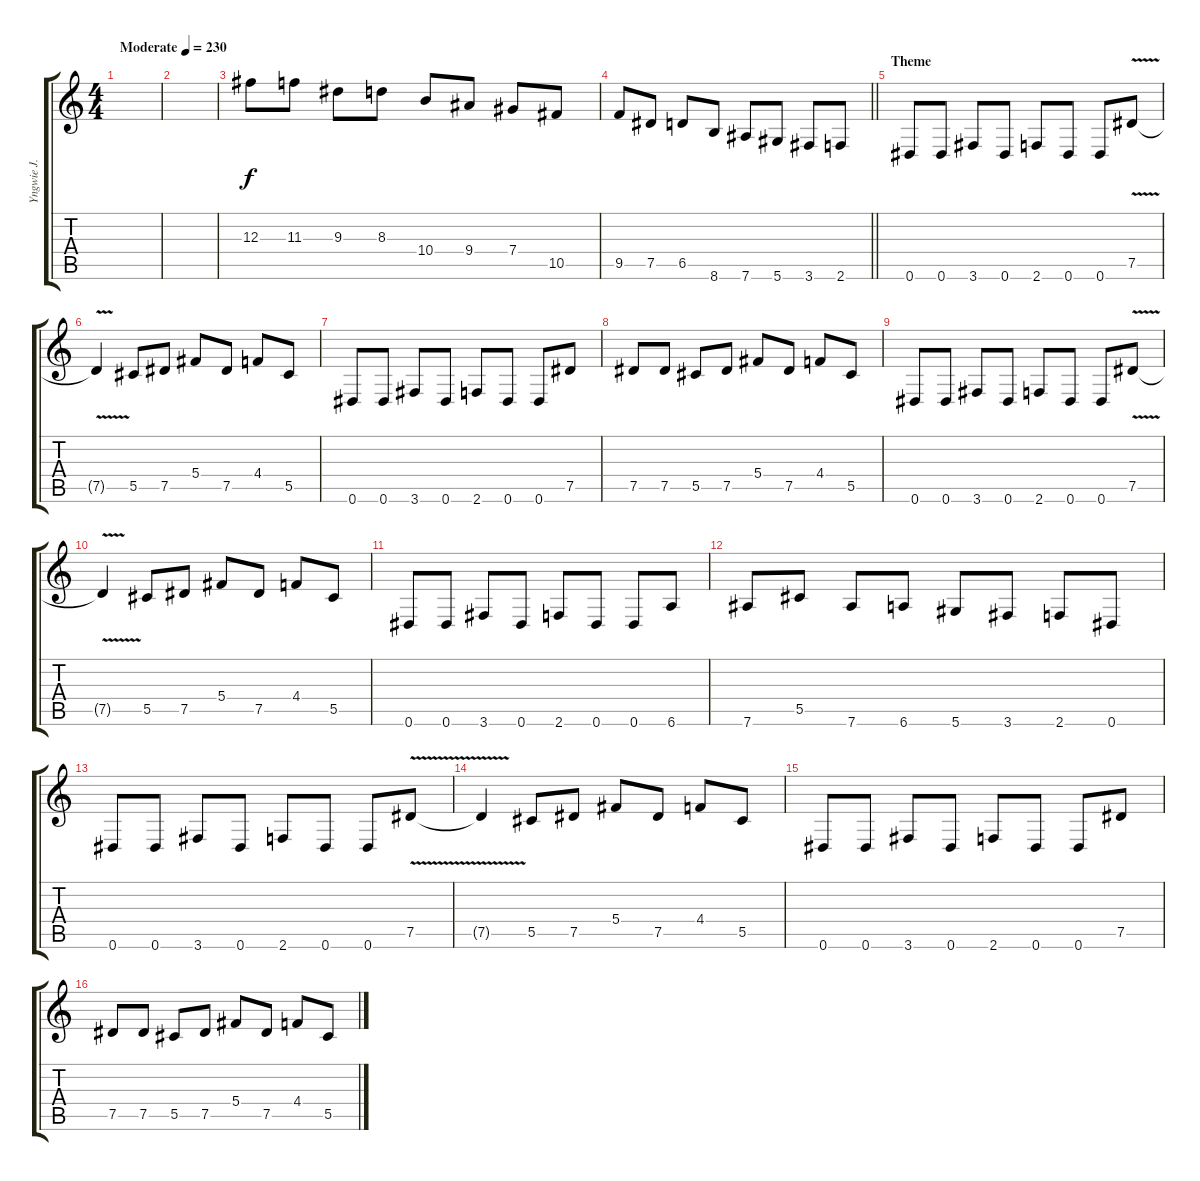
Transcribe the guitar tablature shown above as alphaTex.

\track ("Yngwie J. Malmsteen" "Yngwie J. ") {instrument distortionguitar}
\staff {score tabs}
\tuning (Eb4 Bb3 Gb3 Db3 Ab2 Eb2) {hide}
\ts (4 4)
\tempo (230 "Moderate")
\clef g2
\ks c
|
|
12.3.8 11.3.8 9.3.8 8.3.8 10.4.8 9.4.8 7.4.8 10.5.8 |
\barLineRight lightlight
9.5.8 7.5.8 6.5.8 8.6.8 7.6.8 5.6.8 3.6.8 2.6.8 |
\section ("" "Theme")
0.6.8 0.6.8 3.6.8 0.6.8 2.6.8 0.6.8 0.6.8 7.5{v}.8 |
7.5{t}.4 5.5.8 7.5.8 5.4.8 7.5.8 4.4.8 5.5.8 |
0.6.8 0.6.8 3.6.8 0.6.8 2.6.8 0.6.8 0.6.8 7.5.8 |
7.5.8 7.5.8 5.5.8 7.5.8 5.4.8 7.5.8 4.4.8 5.5.8 |
0.6.8 0.6.8 3.6.8 0.6.8 2.6.8 0.6.8 0.6.8 7.5{v}.8 |
7.5{t}.4 5.5.8 7.5.8 5.4.8 7.5.8 4.4.8 5.5.8 |
0.6.8 0.6.8 3.6.8 0.6.8 2.6.8 0.6.8 0.6.8 6.6.8 |
7.6.8 5.5.8 7.6.8 6.6.8 5.6.8 3.6.8 2.6.8 0.6.8 |
0.6.8 0.6.8 3.6.8 0.6.8 2.6.8 0.6.8 0.6.8 7.5{v}.8 |
7.5{t}.4 5.5.8 7.5.8 5.4.8 7.5.8 4.4.8 5.5.8 |
0.6.8 0.6.8 3.6.8 0.6.8 2.6.8 0.6.8 0.6.8 7.5.8 |
7.5.8 7.5.8 5.5.8 7.5.8 5.4.8 7.5.8 4.4.8 5.5.8
